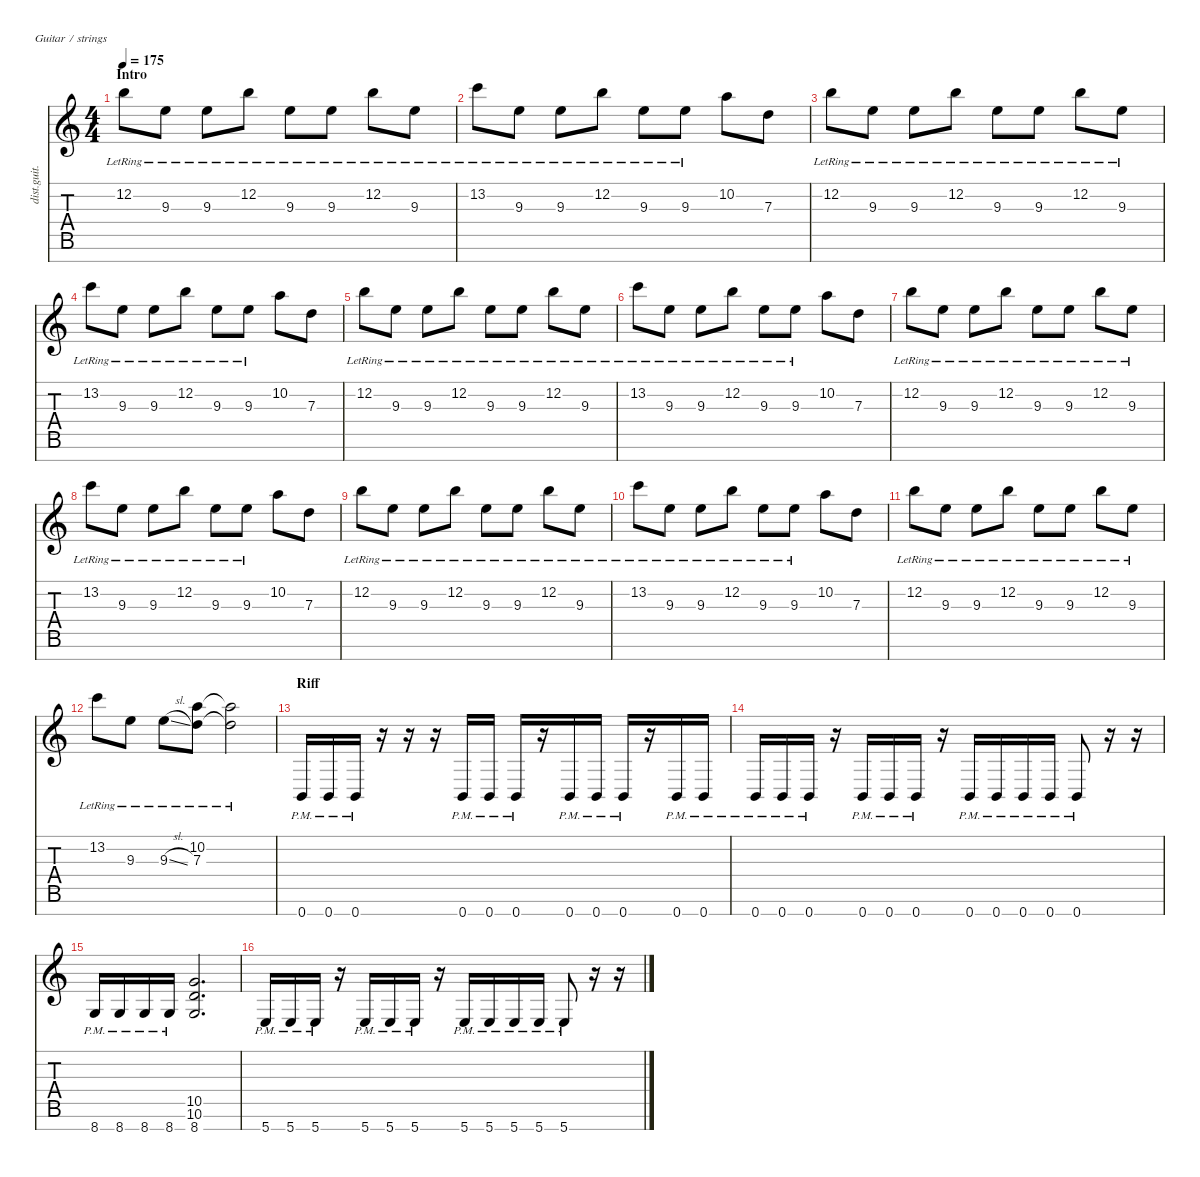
\defaultSystemsLayout 4
\hideDynamics
\bracketExtendMode nobrackets
\track ("Distortion Guitar - Zoli" "dist.guit.") {instrument distortionguitar}
\staff {score tabs}
\tuning (E4 B3 G3 D3 A2 E2 B1)
\ts (4 4)
\section ("" "Intro")
\tempo 175
\clef g2
\ks c
12.2{lr}.8{dy ff instrument distortionguitar} 9.3{lr}.8 9.3{lr}.8 12.2{lr}.8 9.3{lr}.8 9.3{lr}.8 12.2{lr}.8 9.3{lr}.8 |
13.2{lr}.8 9.3{lr}.8 9.3{lr}.8 12.2{lr}.8 9.3{lr}.8 9.3{lr}.8 10.2.8 7.3.8 |
12.2{lr}.8 9.3{lr}.8 9.3{lr}.8 12.2{lr}.8 9.3{lr}.8 9.3{lr}.8 12.2{lr}.8 9.3{lr}.8 |
13.2{lr}.8 9.3{lr}.8 9.3{lr}.8 12.2{lr}.8 9.3{lr}.8 9.3{lr}.8 10.2.8 7.3.8 |
12.2{lr}.8 9.3{lr}.8 9.3{lr}.8 12.2{lr}.8 9.3{lr}.8 9.3{lr}.8 12.2{lr}.8 9.3{lr}.8 |
13.2{lr}.8 9.3{lr}.8 9.3{lr}.8 12.2{lr}.8 9.3{lr}.8 9.3{lr}.8 10.2.8 7.3.8 |
12.2{lr}.8 9.3{lr}.8 9.3{lr}.8 12.2{lr}.8 9.3{lr}.8 9.3{lr}.8 12.2{lr}.8 9.3{lr}.8 |
13.2{lr}.8 9.3{lr}.8 9.3{lr}.8 12.2{lr}.8 9.3{lr}.8 9.3{lr}.8 10.2.8 7.3.8 |
12.2{lr}.8 9.3{lr}.8 9.3{lr}.8 12.2{lr}.8 9.3{lr}.8 9.3{lr}.8 12.2{lr}.8 9.3{lr}.8 |
13.2{lr}.8 9.3{lr}.8 9.3{lr}.8 12.2{lr}.8 9.3{lr}.8 9.3{lr}.8 10.2.8 7.3.8 |
12.2{lr}.8 9.3{lr}.8 9.3{lr}.8 12.2{lr}.8 9.3{lr}.8 9.3{lr}.8 12.2{lr}.8 9.3{lr}.8 |
13.2{lr}.8 9.3{lr}.8 9.3{sl lr}.8 (10.2{lr} 7.3{lr}).8 (10.2{lr t} 7.3{lr t}).2 |
\section ("" "Riff")
0.7{pm}.16 0.7{pm}.16 0.7{pm}.16 r.16 r.16 r.16 0.7{pm}.16 0.7{pm}.16 0.7{pm}.16 r.16 0.7{pm}.16 0.7{pm}.16 0.7{pm}.16 r.16 0.7{pm}.16 0.7{pm}.16 |
0.7{pm}.16 0.7{pm}.16 0.7{pm}.16 r.16 0.7{pm}.16 0.7{pm}.16 0.7{pm}.16 r.16 0.7{pm}.16 0.7{pm}.16 0.7{pm}.16 0.7{pm}.16 0.7{pm}.8 r.16 r.16 |
8.7{pm}.16 8.7{pm}.16 8.7{pm}.16 8.7{pm}.16 (8.7 10.6 10.5).2{d} |
5.7{pm}.16 5.7{pm}.16 5.7{pm}.16 r.16 5.7{pm}.16 5.7{pm}.16 5.7{pm}.16 r.16 5.7{pm}.16 5.7{pm}.16 5.7{pm}.16 5.7{pm}.16 5.7{pm}.8 r.16 r.16
